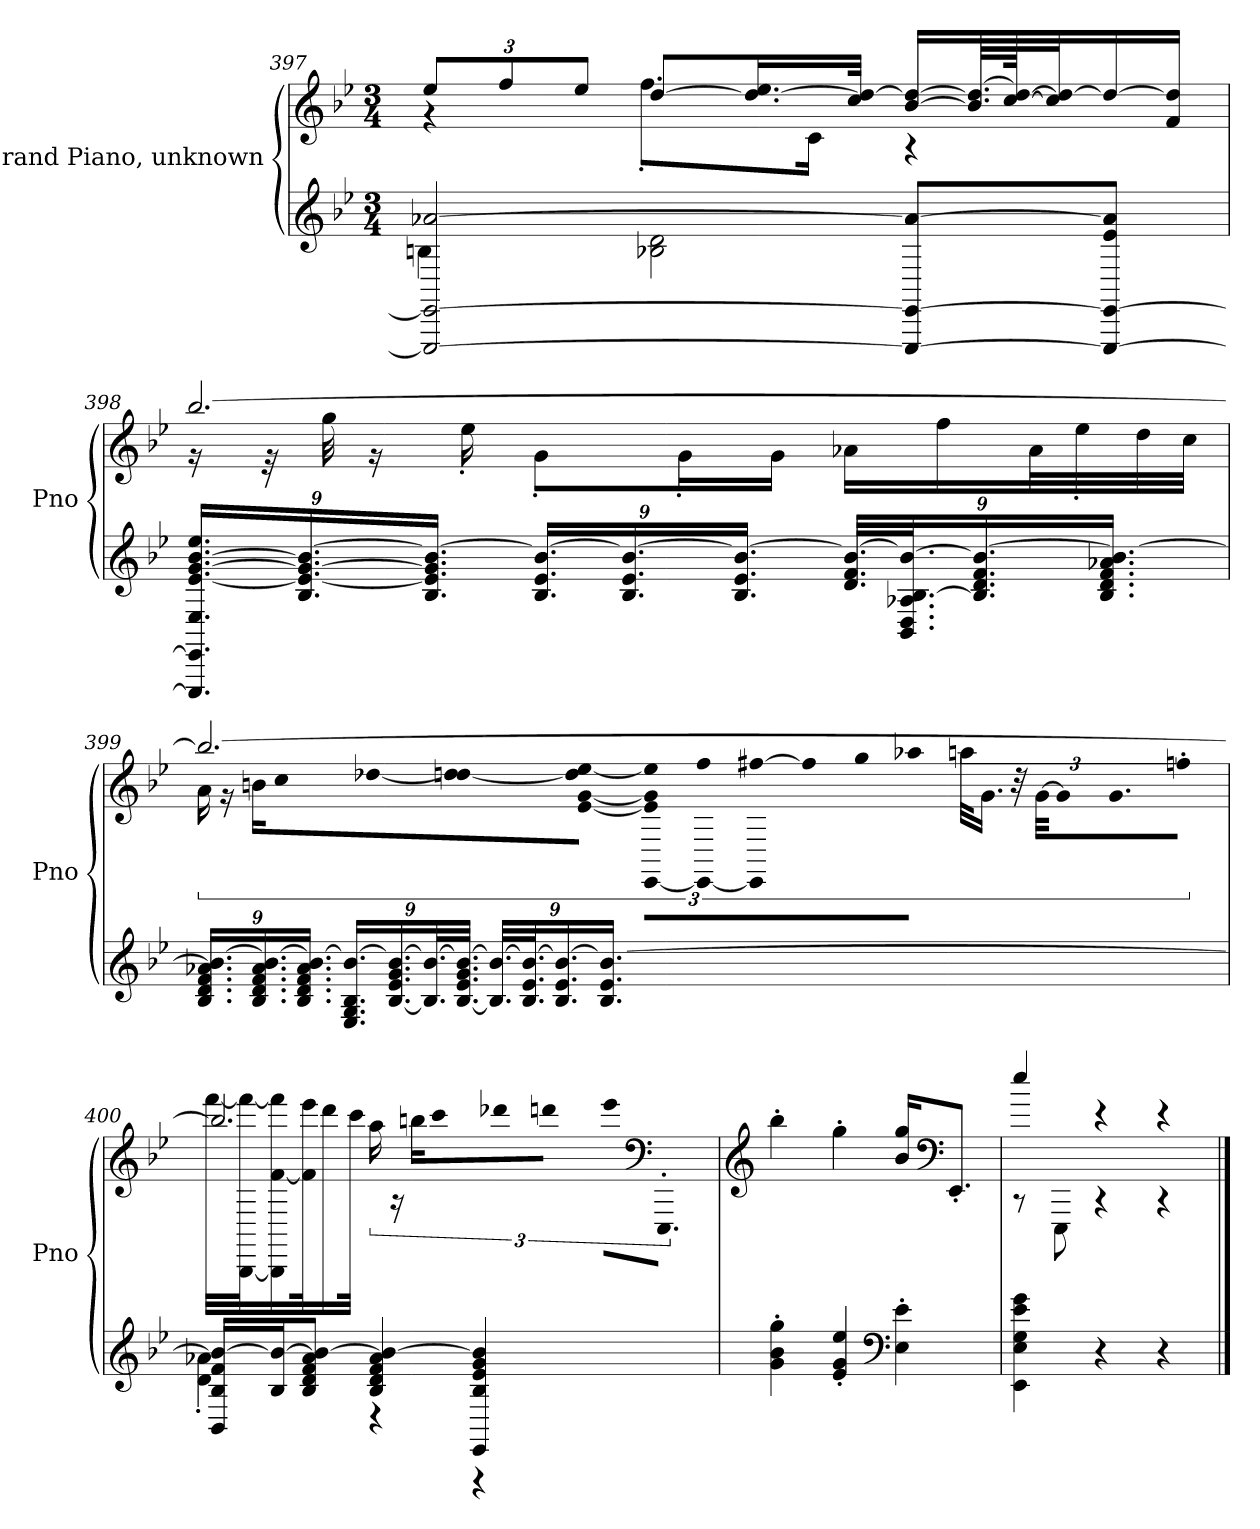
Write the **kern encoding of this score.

**kern	**kern
*part1	*part1
*staff2	*staff1
*I"Grand Piano, unknown	*
*I'Pno	*
*clefG2	*clefG2
*k[b-e-]	*k[b-e-]
*M3/4	*M3/4
=397	=397
*^	*
*	*	*Xbrackettup
*	*	*^
2EEE-/_ 2EE-/_ [2a-X/	4Bn\	12ee-/L	4r
.	.	12ff/	.
.	.	12ee-/J	.
.	2B-X\ 2d\	[8dd/L	8.ff'\L
.	.	16.dd/_ 16.ee-/L	.
.	.	.	16c\Jk
.	.	32cc/ 32dd/_JJk	.
8EEE-/_ 8EE-/_ 8a-/_L	.	[16b-/ 16dd/_LL	4r
.	.	64.b-/] 64.dd/_LL	.
.	.	[128cc/ 128dd/_JK	.
.	.	32cc/] 32dd/_J	.
8EEE-/_ 8EE-/_ 8e-/ 8a-/]J	.	16dd/_	.
.	.	16f/ 16dd/]JJ	.
*v	*v	*	*
!!LO:LB:g=z	!!
=398	=398	=398
*Xbrackettup	*	*
18.EEE-/] 18.EE-/] 18.E-/ [18.e-/ [18.g/ [18.b-/ 18.ee-/LL	[2.bb-/	16r
.	.	32r
18.B-/ 18.e-/_ 18.g/_ 18.b-/_	.	.
.	.	32gg\
.	.	16r
18.B-/ 18.e-/] 18.g/] 18.b-/_JJ	.	.
.	.	16ee-'\
18.B-/ 18.e-/ 18.b-/_LL	.	8g'\L
18.B-/ 18.e-/ 18.b-/_	.	.
.	.	16g'\L
18.B-/ 18.e-/ 18.b-/_JJ	.	.
.	.	16g\JJ
36.d/ 36.f/ 36.b-/_LLL	.	16a-X\LL
36.BB-/ 36.D/ 36.A-X/ [36.B-/ 36.b-/_J	.	.
.	.	16ff\
18.B-/] 18.d/ 18.f/ 18.b-/_	.	.
.	.	32a-\L
.	.	32ee-'\
18.B-/ 18.d/ 18.f/ 18.a-X/ 18.b-/_JJ	.	.
.	.	32dd\
.	.	32cc\JJJ
!!LO:PB:g=z	!!
=399	=399	=399
*	*	*brackettup
18.B-/ 18.d/ 18.f/ 18.a-X/ 18.b-/_LL	2.bb-/_	24a\
.	.	24r
18.B-/ 18.d/ 18.f/ 18.a-/ 18.b-/_	.	24bn\LL
.	.	32cc\L
.	.	[32dd-X\
18.B-/ 18.d/ 18.f/ 18.a-/ 18.b-/_JJ	.	.
.	.	32dd-\] [32ddn\
.	.	[32e-\ [32g\ 32dd\] [32ee-\JJJ
18.E-/ 18.G/ 18.B-/ 18.b-/_LL	.	[16EE-\ 16e-\] 16g\] 16ee-\]LL
.	.	32EE-\_ 32ff\L
[18.B-/ 18.e-/ 18.g/ 18.b-/_	.	.
.	.	32EE-\] [32ff#X\
.	.	32ff#\]
.	.	32gg\J
36.B-/] 36.b-/_L	.	.
.	.	16aa-X\JJ
[36.B-/ 36.e-/ 36.g/ 36.b-/_JJJ	.	.
36.B-/] 36.b-/_LLL	.	48aan\KLL
.	.	24.g\JJ
36.B-/ 36.e-/ 36.b-/_J	.	.
18.B-/ 18.e-/ 18.b-/_	.	48r
.	.	[48g\KLL
.	.	16g\]
18.B-/ 18.e-/ 18.b-/_JJ	.	.
.	.	32.g\L
.	.	64ffn'\JJJk
!!LO:LB:g=z	!!
=400	=400	=400
*^	*	*
16BB-/ 16B-/ 16f/ 16b-/_LL	4d\' 4a-X\'	2.bb-/]	[32fff\LLL
.	.	.	[32BBB-\ 32fff\_J
16B-/ 16b-/_J	.	.	16BBB-\] [16f\ 16fff\]
8B-/ 8d/ 8f/ 8a-/ 8b-/_J	.	.	32f\] 32eee-\K
.	.	.	16ddd\
.	.	.	32ccc\JJk
4B-/ 4d/ 4f/ 4a-/ 4b-/_	4r	.	24aa\
.	.	.	24r
.	.	.	24bbn\LL
.	.	.	32ccc\K
.	.	.	16ddd-X\
.	.	.	32dddn\JJk
4EE-/ 4B-/ 4e-/ 4g/ 4b-/]	4r	.	16eee-\KL
*	*	*clefF4	*
.	.	.	8.EEE-'\J
*v	*v	*	*
*	*v	*v
=401	=401
*	*clefG2
4g\' 4b-\' 4gg\'	4bb-'\
4e-/' 4g/' 4ee-/'	4gg'\
*clefF4	*
4E-\' 4e-\'	16b-/ 16gg/KL
*	*clefF4
.	8.EE-'/J
=402	=402
*	*^
4EE-\ 4E-\ 4G\ 4e-\ 4g\	4ee-/	8r
.	.	8EEE-\
4r	4r	4r
4r	4r	4r
*	*v	*v
==	==
*-	*-
